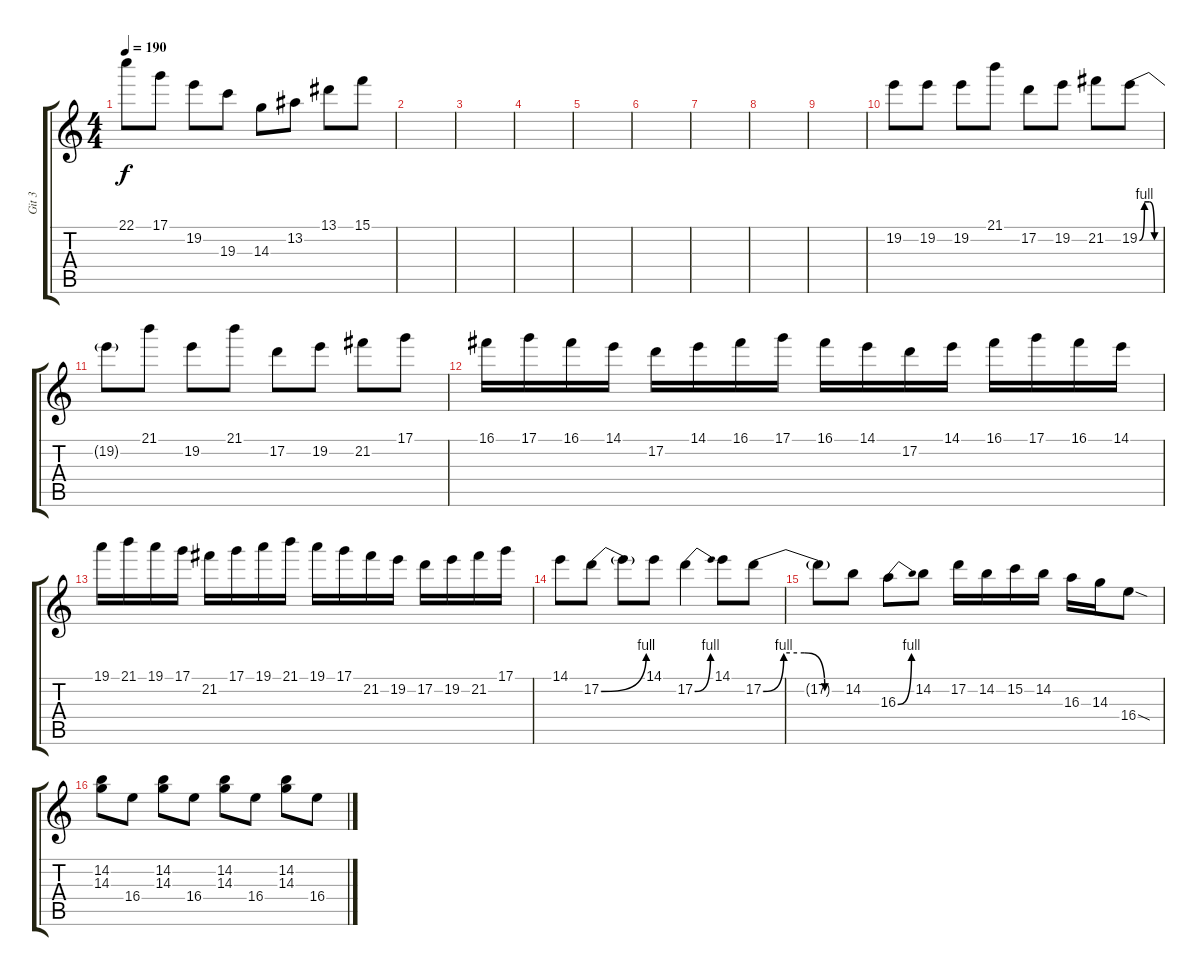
\track ("Git 3" "Git 3") {instrument overdrivenguitar}
\staff {score tabs}
\tuning (D4 A3 F3 C3 G2 D2) {hide}
\ts (4 4)
\tempo 190
\clef g2
\ks c
22.1.8{dy f} 17.1.8 19.2.8 19.3.8 14.3.8 13.2.8 13.1.8 15.1.8 |
|
|
|
|
|
|
|
|
19.2.8 19.2.8 19.2.8 21.1.8 17.2.8 19.2.8 21.2.8 19.2{be (custom 0 0 15 4 30 4 45 0 60 0)}.8 |
19.2{t}.8 21.1.8 19.2.8 21.1.8 17.2.8 19.2.8 21.2.8 17.1.8 |
16.1.16 17.1.16 16.1.16 14.1.16 17.2.16 14.1.16 16.1.16 17.1.16 16.1.16 14.1.16 17.2.16 14.1.16 16.1.16 17.1.16 16.1.16 14.1.16 |
19.1.16 21.1.16 19.1.16 17.1.16 21.2.16 17.1.16 19.1.16 21.1.16 19.1.16 17.1.16 21.2.16 19.2.16 17.2.16 19.2.16 21.2.16 17.1.16 |
14.1.8 17.2{be (bend 0 0 60 4)}.8 17.2{t}.8 14.1.8 17.2{be (bend 0 0 60 4)}.4 14.1.8 17.2{be (custom 0 0 15 4 30 4 45 0 60 0)}.8 |
17.2{t}.8 14.2.8 16.3{be (bend 0 0 60 4)}.8 14.2.8 17.2.16 14.2.16 15.2.16 14.2.16 16.3.16 14.3.16 16.4{sod}.8 |
(14.2 14.3).8 16.4.8 (14.2 14.3).8 16.4.8 (14.2 14.3).8 16.4.8 (14.2 14.3).8 16.4.8
